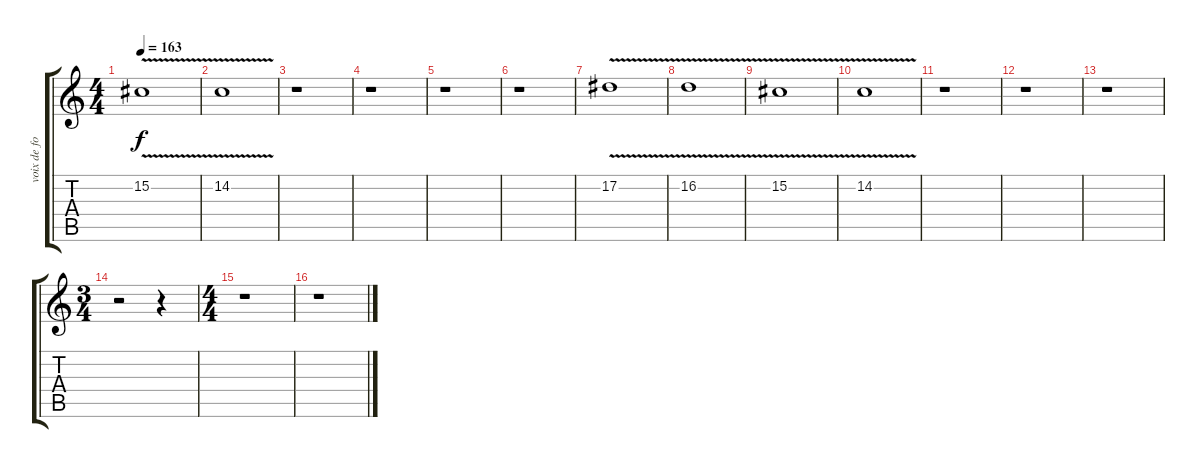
\track ("voix de fond ( L'académie ) " "voix de fo") {instrument pad5bowed}
\staff {score tabs}
\tuning (Eb4 Bb3 Gb3 Db3 Ab2 Eb2) {hide}
\ts (4 4)
\tempo 163
\clef g2
\ks c
15.2{v}.1{dy f} |
14.2{v}.1 |
r.1 |
r.1 |
r.1 |
r.1 |
17.2{v}.1 |
16.2{v}.1 |
15.2{v}.1 |
14.2{v}.1 |
r.1 |
r.1 |
r.1 |
\ts (3 4)
r.2 r.4 |
\ts (4 4)
r.1 |
r.1
